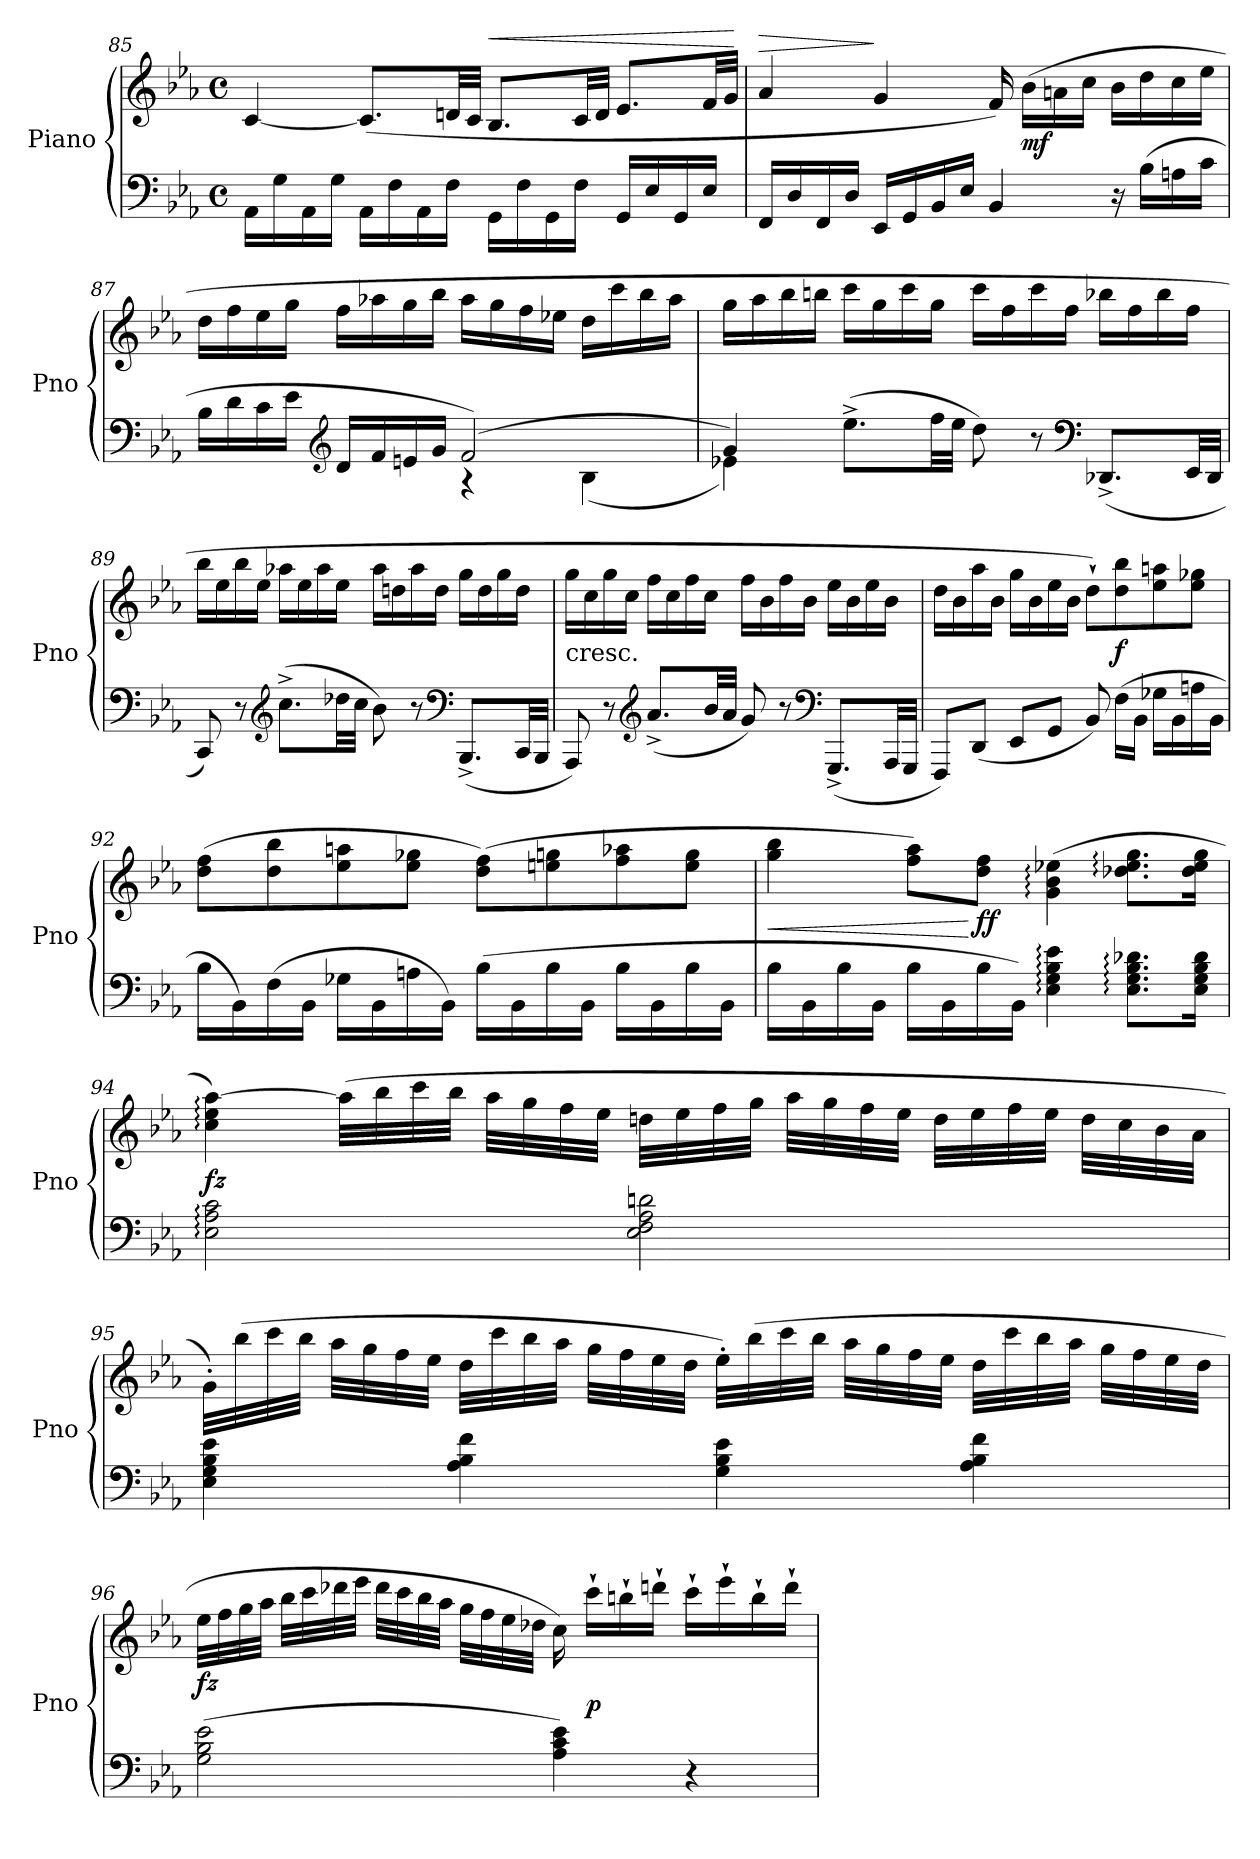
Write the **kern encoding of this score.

**kern	**kern	**dynam
*part1	*part1	*part1
*staff2	*staff1	*staff1/2
*I"Piano	*	*
*I'Pno	*	*
*clefF4	*clefG2	*
*k[b-e-a-]	*k[b-e-a-]	*
*E-:	*E-:	*
*M4/4	*M4/4	*
*met(c)	*met(c)	*
=85	=85	=85
16AA-LL	[4c	.
16G	.	.
16AA-	.	.
16GJJ	.	.
16AA-\LL	(8.cL]	.
16F\	.	.
16AA-\	.	.
16F\JJ	32dnLL	.
.	32cJJJ	.
!	!	!LO:HP:a
16GG\LL	8.B-L	<
16F\	.	.
16GG\	.	.
16F\JJ	32cLL	.
.	32dJJJ	.
16GGLL	8.e-L	.
16E-	.	.
16GG	.	.
16E-JJ	32fLL	.
.	32gJJJ	.
.	.	[
=86	=86	=86
!	!	!LO:HP:a
16FFLL	4a-	>
16D	.	.
16FF	.	.
16DJJ	.	.
16EE-LL	4g	]
16GG	.	.
16BB-	.	.
16E-JJ	.	.
4BB-	16f)	.
.	(16b-LL	mf
.	16an	.
.	16ccJJ	.
16r	16b-LL	.
(16B-LL	16dd	.
16An	16cc	.
16cJJ	16ee-JJ	.
!!LO:LB:g=z
=87	=87	=87
*^	*	*
16B-LL	2ryy	16ddLL	.
16d	.	16ff	.
16c	.	16ee-	.
16e-JJ	.	16ggJJ	.
*clefG2	*	*	*
16dLL	.	16ffLL	.
16f	.	16aa-X	.
16en	.	16gg	.
16gJJ	.	16bb-JJ	.
(2f)	4r	16aa-LL	.
.	.	16gg	.
.	.	16ff	.
.	.	16ee-XJJ	.
.	(4B-	16ddLL	.
.	.	16ccc	.
.	.	16bb-	.
.	.	16aa-JJ	.
=88	=88	=88	=88
4g)	4e-X)	16ggLL	.
.	.	16aa-	.
.	.	16bb-	.
.	.	16bbnJJ	.
(8.ee-^L	2ryy	16cccLL	.
.	.	16gg	.
.	.	16ccc	.
32ffLL	.	16ggJJ	.
32ee-JJJ	.	.	.
8dd)	.	16cccLL	.
.	.	16ff	.
8r	.	16ccc	.
.	.	16ffJJ	.
*clefF4	*	*	*
(8.DD-X^>L	4ryy	16bb-XLL	.
.	.	16ff	.
.	.	16bb-	.
32EE-LL	.	16ffJJ	.
32DD-JJJ	.	.	.
*v	*v	*	*
=89	=89	=89
8CC)	16bb-LL	.
.	16ee-	.
8r	16bb-	.
.	16ee-JJ	.
*clefG2	*	*
(8.cc^<L	16aa-XLL	.
.	16ee-	.
.	16aa-	.
32dd-XLL	16ee-JJ	.
32ccJJJ	.	.
8b-)	16aa-LL	.
.	16ddn	.
8r	16aa-	.
.	16ddJJ	.
*clefF4	*	*
(8.BBB-^L	16ggLL	.
.	16dd	.
.	16gg	.
32CCLL	16ddJJ	.
32BBB-JJJ	.	.
!!LO:LB:g=z
=90	=90	=90
!	!LO:TX:c:t=cresc.	!
8AAA-)	16ggLL	.
.	16cc	.
8r	16gg	.
.	16ccJJ	.
*clefG2	*	*
(8.a-^L	16ffLL	.
.	16cc	.
.	16ff	.
32b-LL	16ccJJ	.
32a-JJJ	.	.
8g)	16ffLL	.
.	16b-	.
8r	16ff	.
.	16b-JJ	.
*clefF4	*	*
(8.GGG^L	16ee-LL	.
.	16b-	.
.	16ee-	.
32AAA-LL	16b-JJ	.
32GGGJJJ	.	.
=91	=91	=91
8FFFL)	16ddLL	.
.	16b-	.
(8DDJ	16aa-	.
.	16b-JJ	.
8EE-L	16ggLL	.
.	16b-	.
8GGJ	16ee-	.
.	16b-JJ	.
8BB-)	8dd`L)	.
(16FLL	8dd 8bb-	f
16BB-JJ	.	.
16G-XLL	8ee- 8aan	.
16BB-	.	.
16An	8ee- 8gg-XJ	.
16BB-JJ	.	.
=92	=92	=92
16B-LL	(8dd 8ffL	.
16BB-)	.	.
(16F	8dd 8bb-	.
16BB-JJ	.	.
16G-XLL	8ee- 8aan	.
16BB-	.	.
16An	8ee- 8gg-XJ	.
16BB-JJ)	.	.
(16B-LL	(8dd 8ffL)	.
16BB-	.	.
16B-	8een 8ggn	.
16BB-JJ	.	.
16B-LL	8ff 8aa-X	.
16BB-	.	.
16B-	8ee 8ggJ	.
16BB-JJ	.	.
!!LO:LB:g=z
=93	=93	=93
16B-LL	4gg 4bb-	<
16BB-	.	.
16B-	.	.
16BB-JJ	.	.
16B-LL	8ff 8aa-L)	.
16BB-	.	.
16B-	8dd 8ffJ	[ ff
16BB-JJ)	.	.
4E-: 4G: 4B-: 4e-:	(4g: 4b-: 4ee-X:	.
8.E-: 8.G: 8.B-: 8.d-X:L	8.dd-X: 8.ee-: 8.gg:L	.
16E- 16G 16B- 16d-Jk	16dd- 16ee- 16ggJk	.
=94	=94	=94
2E-: 2A-: 2c:	4cc: 4ee-: [4aa-:)	fz
.	(32aa-LLL]	.
.	32bb-	.
.	32ccc	.
.	32bb-JJJ	.
.	32aa-LLL	.
.	32gg	.
.	32ff	.
.	32ee-JJJ	.
2E- 2F 2A- 2dn	32ddnLLL	.
.	32ee-	.
.	32ff	.
.	32ggJJJ	.
.	32aa-LLL	.
.	32gg	.
.	32ff	.
.	32ee-JJJ	.
.	32ddLLL	.
.	32ee-	.
.	32ff	.
.	32ee-JJJ	.
.	32ddLLL	.
.	32cc	.
.	32b-	.
.	32a-JJJ	.
!!LO:LB:g=z
=95	=95	=95
4E- 4G 4B- 4e-	32g'LLL)	.
.	(32bb-	.
.	32ccc	.
.	32bb-JJJ	.
.	32aa-LLL	.
.	32gg	.
.	32ff	.
.	32ee-JJJ	.
4A- 4B- 4f	32ddLLL	.
.	32ccc	.
.	32bb-	.
.	32aa-JJJ	.
.	32ggLLL	.
.	32ff	.
.	32ee-	.
.	32ddJJJ	.
4G 4B- 4e-	32ee-'LLL)	.
.	(32bb-	.
.	32ccc	.
.	32bb-JJJ	.
.	32aa-LLL	.
.	32gg	.
.	32ff	.
.	32ee-JJJ	.
4A- 4B- 4f	32ddLLL	.
.	32ccc	.
.	32bb-	.
.	32aa-JJJ	.
.	32ggLLL	.
.	32ff	.
.	32ee-	.
.	32ddJJJ	.
=96	=96	=96
(<2G 2B- 2e-	32ee-LLL	fz
.	32ff	.
.	32gg	.
.	32aa-JJJ	.
.	32bb-LLL	.
.	32ccc	.
.	32ddd-X	.
.	32eee-JJJ	.
.	32ddd-LLL	.
.	32ccc	.
.	32bb-	.
.	32aa-JJJ	.
.	32ggLLL	.
.	32ff	.
.	32ee-	.
.	32dd-XJJJ	.
4A- 4c 4e-)	16cc)	.
.	16ccc`LL	p
.	16bbn`	.
.	16dddn`JJ	.
4r	16ccc`LL	.
.	16eee-`	.
.	16bb`	.
.	16ddd`JJ	.
=	=	=
*-	*-	*-
